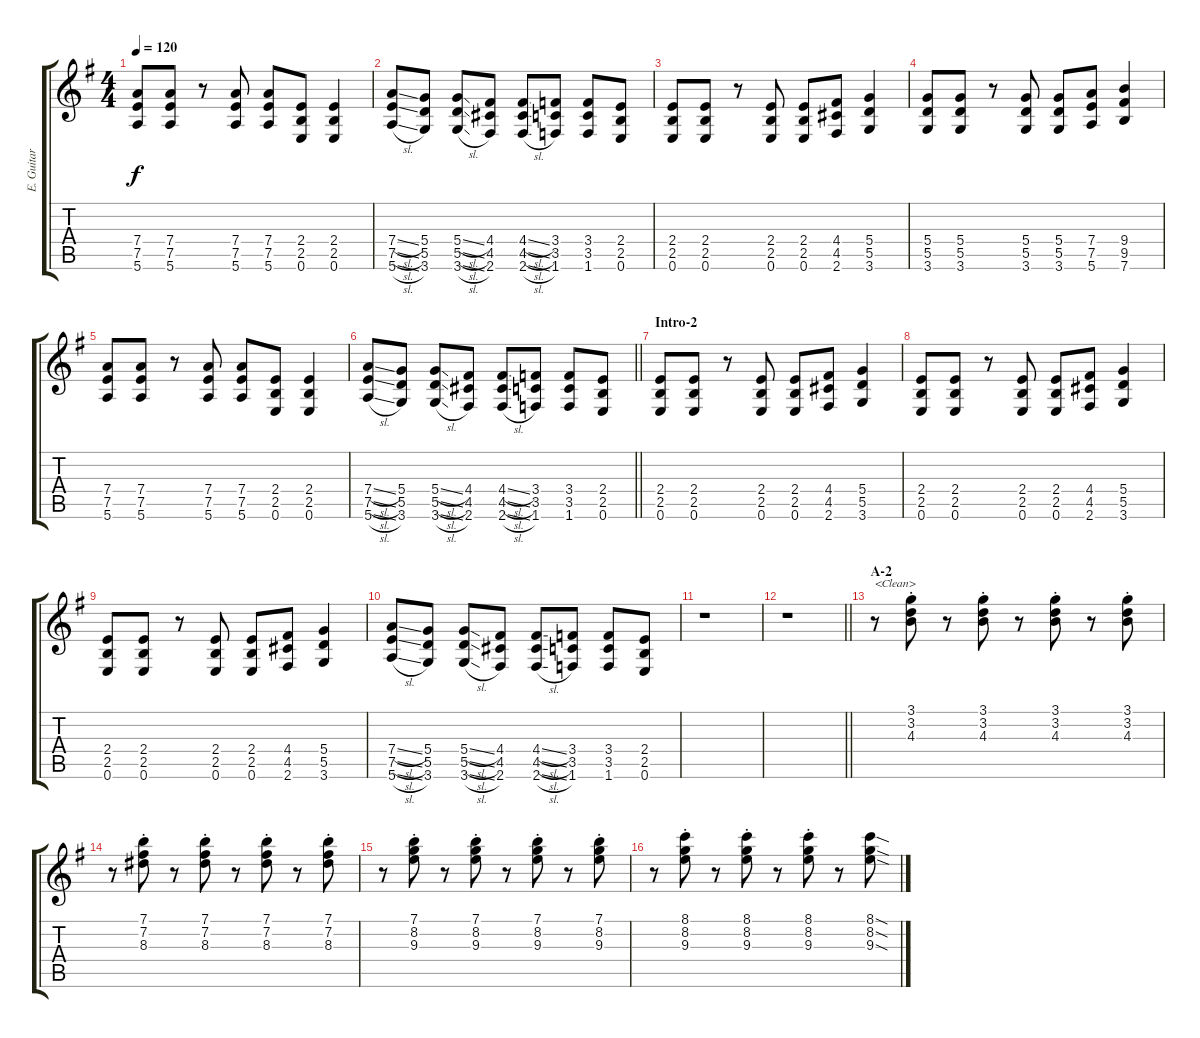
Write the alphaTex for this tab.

\track ("E. Guitar II" "E. Guitar ") {instrument overdrivenguitar}
\staff {score tabs}
\tuning (E4 B3 G3 D3 A2 E2) {hide}
\ts (4 4)
\tempo 120
\clef g2
\ks eminor
(7.4 7.5 5.6).8{dy f} (7.4 7.5 5.6).8 r.8 (7.4 7.5 5.6).8 (7.4 7.5 5.6).8 (2.4 2.5 0.6).8 (2.4 2.5 0.6).4 |
(7.4{sl} 7.5{sl} 5.6{sl}).8 (5.4 5.5 3.6).8 (5.4{sl} 5.5{sl} 3.6{sl}).8 (4.4 4.5 2.6).8 (4.4{sl} 4.5{sl} 2.6{sl}).8 (3.4 3.5 1.6).8 (3.4 3.5 1.6).8 (2.4 2.5 0.6).8 |
(2.4 2.5 0.6).8 (2.4 2.5 0.6).8 r.8 (2.4 2.5 0.6).8 (2.4 2.5 0.6).8 (4.4 4.5 2.6).8 (5.4 5.5 3.6).4 |
(5.4 5.5 3.6).8 (5.4 5.5 3.6).8 r.8 (5.4 5.5 3.6).8 (5.4 5.5 3.6).8 (7.4 7.5 5.6).8 (9.4 9.5 7.6).4 |
(7.4 7.5 5.6).8 (7.4 7.5 5.6).8 r.8 (7.4 7.5 5.6).8 (7.4 7.5 5.6).8 (2.4 2.5 0.6).8 (2.4 2.5 0.6).4 |
\barLineRight lightlight
(7.4{sl} 7.5{sl} 5.6{sl}).8 (5.4 5.5 3.6).8 (5.4{sl} 5.5{sl} 3.6{sl}).8 (4.4 4.5 2.6).8 (4.4{sl} 4.5{sl} 2.6{sl}).8 (3.4 3.5 1.6).8 (3.4 3.5 1.6).8 (2.4 2.5 0.6).8 |
\section ("" "Intro-2")
(2.4 2.5 0.6).8 (2.4 2.5 0.6).8 r.8 (2.4 2.5 0.6).8 (2.4 2.5 0.6).8 (4.4 4.5 2.6).8 (5.4 5.5 3.6).4 |
(2.4 2.5 0.6).8 (2.4 2.5 0.6).8 r.8 (2.4 2.5 0.6).8 (2.4 2.5 0.6).8 (4.4 4.5 2.6).8 (5.4 5.5 3.6).4 |
(2.4 2.5 0.6).8 (2.4 2.5 0.6).8 r.8 (2.4 2.5 0.6).8 (2.4 2.5 0.6).8 (4.4 4.5 2.6).8 (5.4 5.5 3.6).4 |
(7.4{sl} 7.5{sl} 5.6{sl}).8 (5.4 5.5 3.6).8 (5.4{sl} 5.5{sl} 3.6{sl}).8 (4.4 4.5 2.6).8 (4.4{sl} 4.5{sl} 2.6{sl}).8 (3.4 3.5 1.6).8 (3.4 3.5 1.6).8 (2.4 2.5 0.6).8 |
r.1 |
\barLineRight lightlight
r.1 |
\section ("" "A-2")
\ks g
r.8{txt "<Clean>" instrument electricguitarclean} (3.1{st} 3.2{st} 4.3{st}).8 r.8 (3.1{st} 3.2{st} 4.3{st}).8 r.8 (3.1{st} 3.2{st} 4.3{st}).8 r.8 (3.1{st} 3.2{st} 4.3{st}).8 |
r.8 (7.1{st} 7.2{st} 8.3{st}).8 r.8 (7.1{st} 7.2{st} 8.3{st}).8 r.8 (7.1{st} 7.2{st} 8.3{st}).8 r.8 (7.1{st} 7.2{st} 8.3{st}).8 |
r.8 (7.1{st} 8.2{st} 9.3{st}).8 r.8 (7.1{st} 8.2{st} 9.3{st}).8 r.8 (7.1{st} 8.2{st} 9.3{st}).8 r.8 (7.1{st} 8.2{st} 9.3{st}).8 |
r.8 (8.1{st} 8.2{st} 9.3{st}).8 r.8 (8.1{st} 8.2{st} 9.3{st}).8 r.8 (8.1{st} 8.2{st} 9.3{st}).8 r.8 (8.1{sod} 8.2{sod} 9.3{sod}).8
